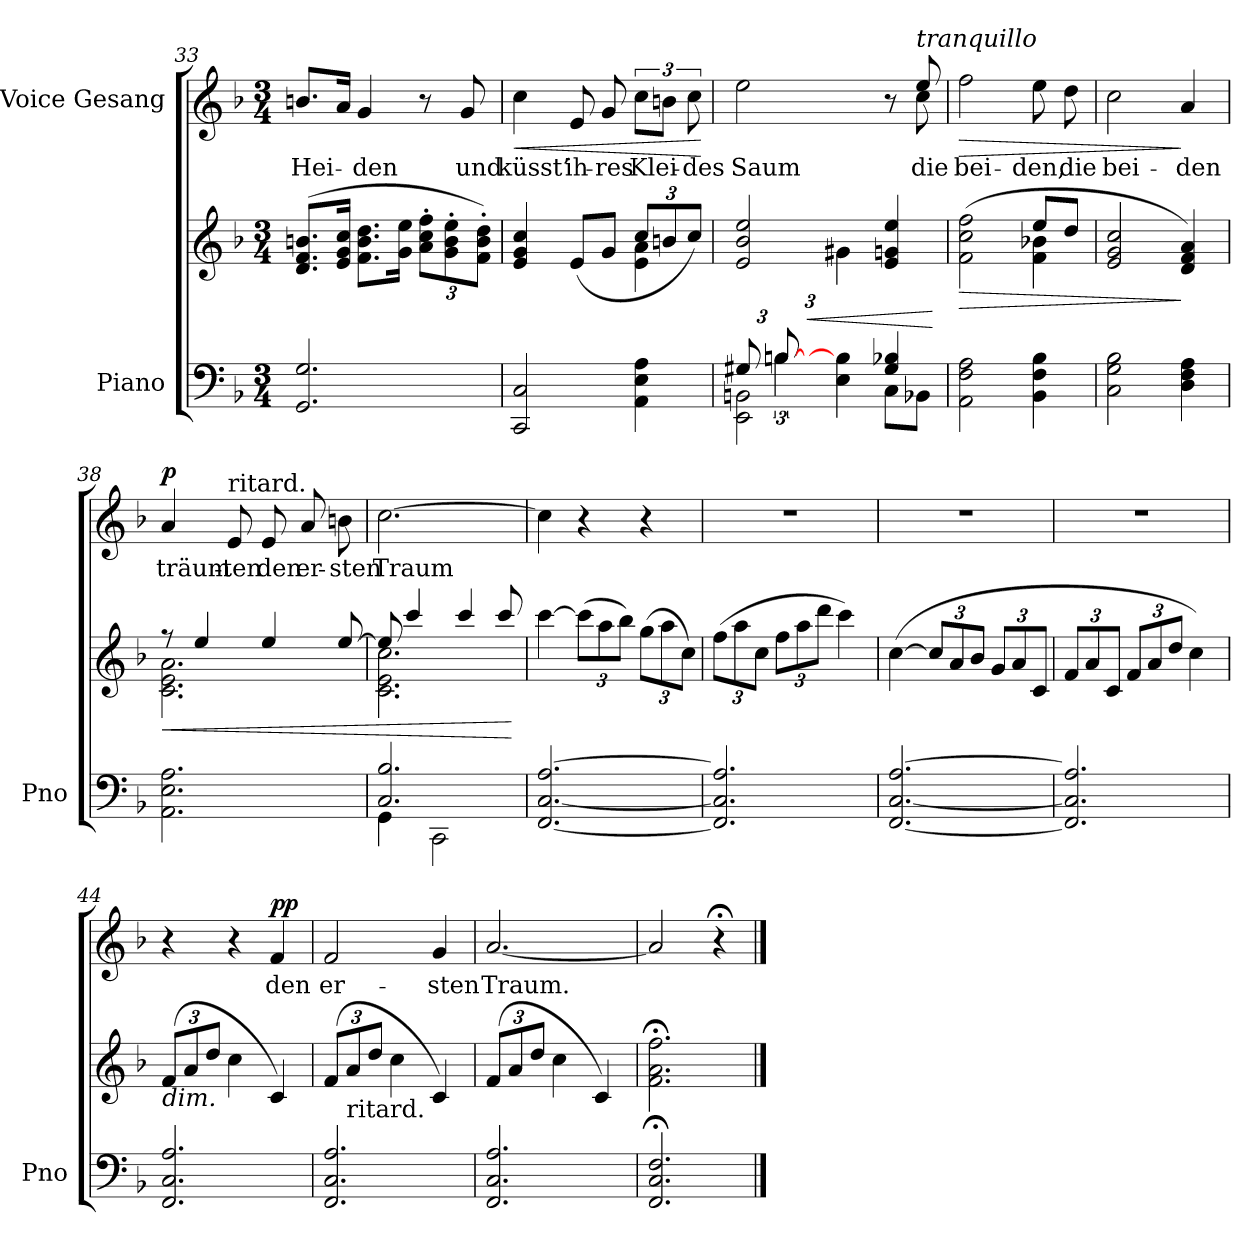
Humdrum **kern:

**kern	**kern	**dynam	**kern	**text	**dynam
*part2	*part2	*part2	*part1	*part1	*part1
*staff3	*staff2	*staff2/3	*staff1	*staff1	*staff1
*I"Piano	*	*	*I"Voice Gesang	*	*
*I'Pno	*	*	*	*	*
*clefF4	*clefG2	*	*clefG2	*	*
*k[b-]	*k[b-]	*	*k[b-]	*	*
*M3/4	*M3/4	*	*M3/4	*	*
=33	=33	=33	=33	=33	=33
2.GG/ 2.G/	(8.d/ 8.f/ 8.bn/L	.	8.bn/L	Hei-	.
.	16e/ 16g/ 16cc/Jk	.	16a/Jk	.	.
.	8.f\ 8.b\ 8.dd\L	.	4g/	-den	.
.	16g\ 16ee\Jk	.	.	.	.
*	*Xbrackettup	*	*	*	*
.	12a\' 12cc\' 12ff\'L	.	8r	.	.
.	12g\' 12b\' 12ee\'	.	.	.	.
.	.	.	8g/	und	.
.	12f\' 12b\' 12dd\'J)	.	.	.	.
=34	=34	=34	=34	=34	=34
*	*^	*	*	*	*
!	!	!	!	!	!	!LO:HP:b
2CC/ 2C/	4e/ 4g/ 4cc/	2ryy	.	4cc\	küsst’	<
.	(8e/L	.	.	8e/	ih-	.
.	8g/J	.	.	8g/	-res	.
4AA\ 4E\ 4A\	12cc/L	4e\ 4a\	.	12cc\L	Klei-	.
.	12bn/	.	.	12bn\J	.	.
.	12cc/J)	.	.	12cc\	-des	.
*	*v	*v	*	*	*	*
.	.	.	.	.	[
=35	=35	=35	=35	=35	=35
*^	*	*	*	*	*
*	*^	*	*	*	*	*
*Xbrackettup	*	*brackettup	*	*	*	*	*
*	*	*	*^	*	*^	*	*
*	*	*	*	*^	*	*	*	*	*
(12G#X/L	2EE\ 2BBn\	12ryy	2e/ 2b-/ 2ee/	4ryy	6ryy	.	2ee\	8ryy	Saum	.
[12Bn/	.	6B\	.	.	.	.	.	.	.	.
*	*	*	*	*	*	*	*v	*v	*	*
!	!	!	!	!	!	!LO:HP:b	!	!	!
12ryy	.	.	.	.	12e\J)	<	.	.	.
4E\ 4B\]	.	4ryy	.	4g#X\	2ryy	.	.	.	.
4G#/ 4B-X/	8C\L	4ryy	4e/ 4gn/ 4ee/	4ryy	.	.	8r	.	.
*	*	*	*	*	*	*	*^	*	*
!	!	!	!	!	!	!	!LO:TX:i:t=tranquillo	!	!	!
.	8BB-X\J	.	.	.	.	.	8ee/	8cc\	die	.
*v	*v	*v	*	*	*	*	*v	*v	*	*
*	*v	*v	*v	*	*	*	*
.	.	[	.	.	.
=36	=36	=36	=36	=36	=36
!	!	!LO:HP:b	!	!	!LO:HP:b
*	*^	*	*	*	*
2AA\ 2F\ 2A\	(2f\ 2cc\ 2ff\	2ryy	>	2ff\	bei-	>
4BB-\ 4F\ 4B-\	8ee/L	4f\ 4b-X\	.	8ee\	-den,	.
.	8dd/J	.	.	8dd\	die	.
*	*v	*v	*	*	*	*
=37	=37	=37	=37	=37	=37
2C\ 2G\ 2B-\	2e/ 2g/ 2cc/	.	2cc\	bei-	.
4D\ 4F\ 4A\	4d/ 4f/ 4a/)	]	4a/	-den	]
=38	=38	=38	=38	=38	=38
!	!	!LO:HP:b	!	!	!LO:DY:a
*	*^	*	*	*	*
2.AA\ 2.E\ 2.A\	8r	2.c\ 2.e\ 2.a\	<	4a/	träum-	p
.	4ee/	.	.	.	.	.
!	!	!	!	!LO:TX:a:t=ritard.	!	!
.	.	.	.	8e/	-ten	.
.	4ee/	.	.	8e/	den	.
.	.	.	.	8a/	er-	.
.	[8ee/	.	.	8bn\	-sten	.
=39	=39	=39	=39	=39	=39	=39
*^	*	*	*	*	*	*
2.C/ 2.B-/	4GG\	8ee/]	2.c\ 2.e\ 2.cc\	.	[2.cc\	Traum	.
.	.	4ccc/	.	.	.	.	.
.	2CC\	.	.	.	.	.	.
.	.	4ccc/	.	.	.	.	.
.	.	8ccc/	.	.	.	.	.
*v	*v	*	*	*	*	*	*
*	*v	*v	*	*	*	*
.	.	[	.	.	.
=40	=40	=40	=40	=40	=40
!	!	!LO:DY:b	!	!	!
!	!	!LO:DY:n=1:b	!	!	!
[2.FF/ [2.C/ [2.A/	[4ccc\	p other-dynamics	4cc\]	.	.
*	*brackettup	*	*	*	*
.	(12ccc\L]	.	4r	.	.
.	12aa\	.	.	.	.
.	12bb-\J)	.	.	.	.
.	(12gg\L	.	4r	.	.
.	12aa\	.	.	.	.
.	12cc\J)	.	.	.	.
=41	=41	=41	=41	=41	=41
2.FF/] 2.C/] 2.A/]	(12ff\L	.	2.r	.	.
.	12aa\	.	.	.	.
.	12cc\J	.	.	.	.
.	12ff\L	.	.	.	.
.	12aa\	.	.	.	.
.	12ddd\J	.	.	.	.
.	4ccc\)	.	.	.	.
=42	=42	=42	=42	=42	=42
[2.FF/ [2.C/ [2.A/	([4cc\	.	2.r	.	.
.	12cc/L]	.	.	.	.
.	12a/	.	.	.	.
.	12b-/J	.	.	.	.
*	*Xbrackettup	*	*	*	*
.	12g/L	.	.	.	.
.	12a/	.	.	.	.
.	12c/J	.	.	.	.
=43	=43	=43	=43	=43	=43
2.FF/] 2.C/] 2.A/]	12f/L	.	2.r	.	.
.	12a/	.	.	.	.
.	12c/J	.	.	.	.
.	12f/L	.	.	.	.
.	12a/	.	.	.	.
.	12dd/J	.	.	.	.
.	4cc\)	.	.	.	.
=44	=44	=44	=44	=44	=44
!	!LO:TX:b:i:t=dim.	!	!	!	!
2.FF/ 2.C/ 2.A/	(12f/L	.	4r	.	.
.	12a/	.	.	.	.
.	12dd/J	.	.	.	.
.	4cc\	.	4r	.	.
!	!	!	!	!	!LO:DY:a
.	4c/)	.	4f/	den	pp
=45	=45	=45	=45	=45	=45
2.FF/ 2.C/ 2.A/	(12f/L	.	2f/	er-	.
!	!LO:TX:b:t=ritard.	!	!	!	!
.	12a/	.	.	.	.
.	12dd/J	.	.	.	.
.	4cc\	.	.	.	.
.	4c/)	.	4g/	-sten	.
=46	=46	=46	=46	=46	=46
2.FF/ 2.C/ 2.A/	(12f/L	.	[2.a/	Traum.	.
.	12a/	.	.	.	.
.	12dd/J	.	.	.	.
.	4cc\	.	.	.	.
.	4c/)	.	.	.	.
=47	=47	=47	=47	=47	=47
2.FF/;< 2.C/;< 2.F/;<	2.f\;< 2.a\;< 2.ff\;<	.	2a/]	.	.
.	.	.	4r;<	.	.
==	==	==	==	==	==
*-	*-	*-	*-	*-	*-
